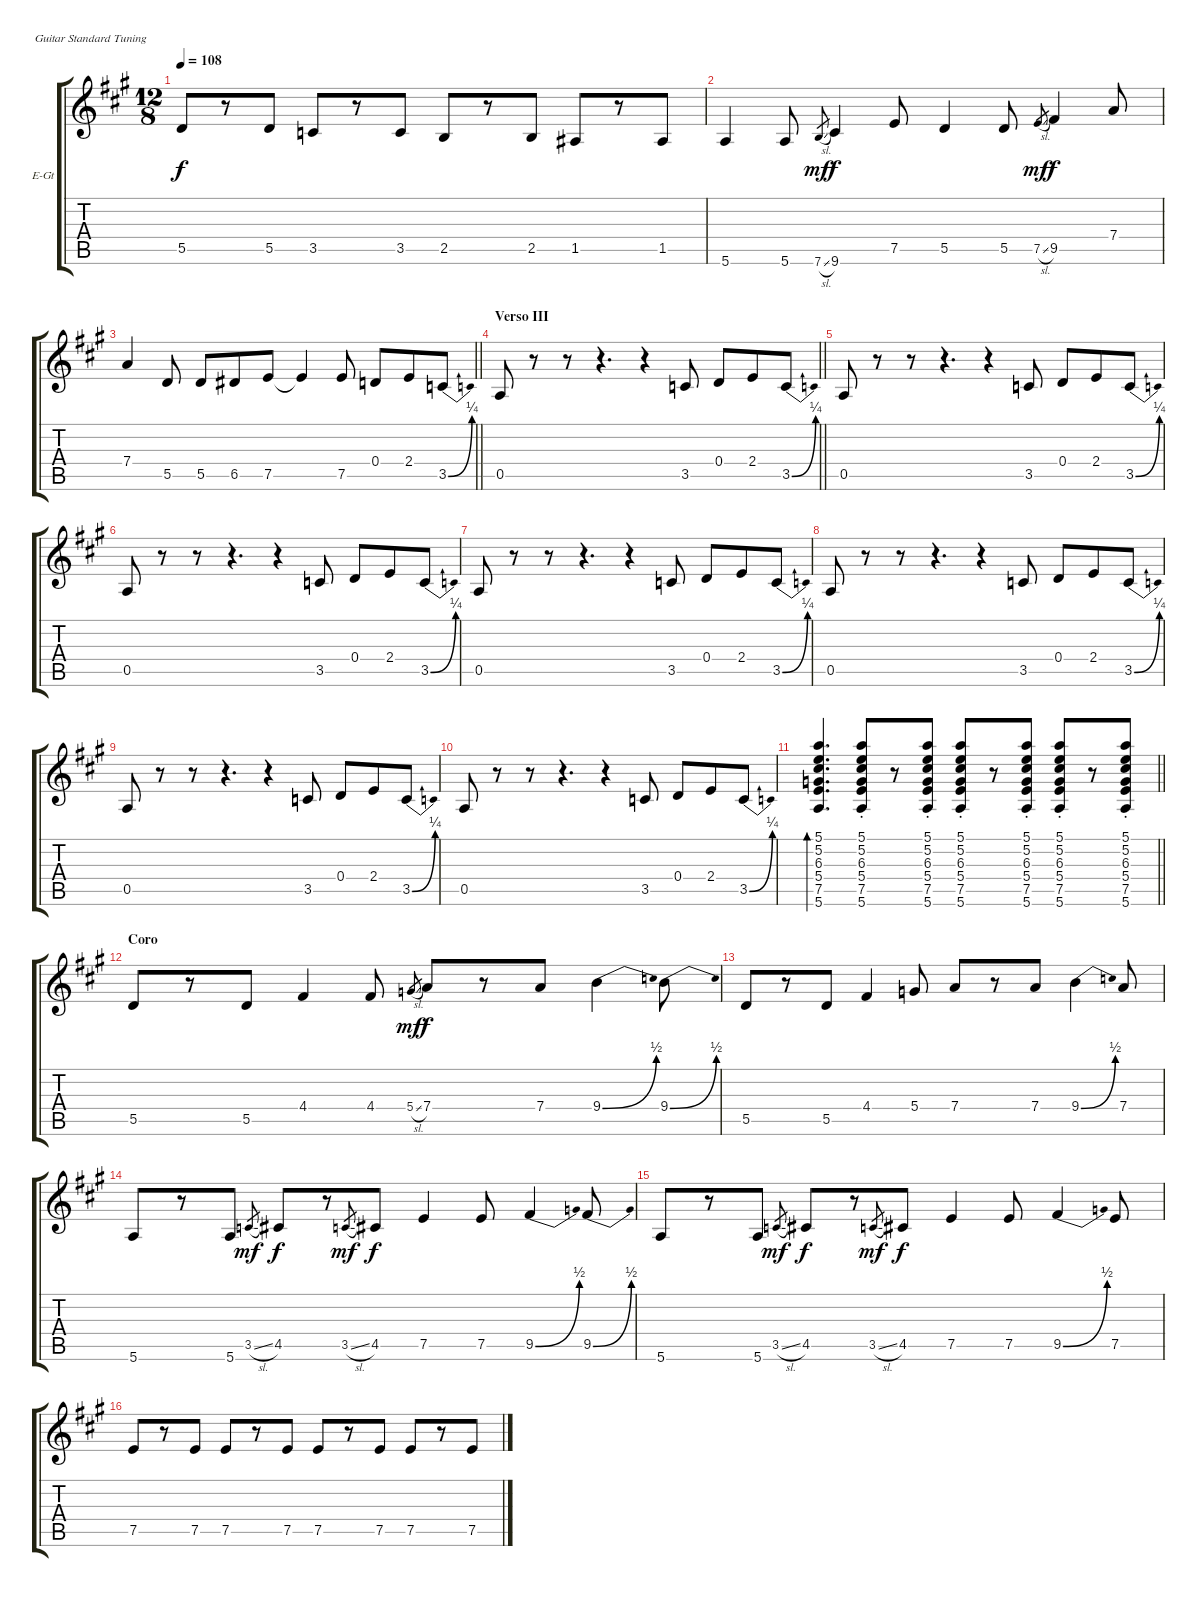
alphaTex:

\bracketExtendMode groupsimilarinstruments
\firstSystemTrackNameOrientation horizontal
\otherSystemsTrackNameOrientation horizontal
\track ("Guitarra I" "E-Gt") {instrument electricguitarclean}
\staff {score tabs}
\tuning (E4 B3 G3 D3 A2 E2)
\ts (12 8)
\tempo 108
\clef g2
\ks a
5.5.8{dy f} r.8 5.5.8 3.5.8 r.8 3.5.8 2.5.8 r.8 2.5.8 1.5.8 r.8 1.5.8 |
5.6.4 5.6.8 7.6{sl}.8{gr dy mf} 9.6.4{dy f} 7.5.8 5.5.4 5.5.8 7.5{sl}.8{gr dy mf} 9.5.4{dy f} 7.4.8 |
\barLineRight lightlight
7.4.4 5.5.8 5.5.8 6.5.8 7.5.8 7.5{t}.4 7.5.8 0.4.8 2.4.8 3.5{be (bend 0 0 60 1)}.8 |
\section ("" "Verso III")
\barLineRight lightlight
0.5.8 r.8 r.8 r.4{d} r.4 3.5.8 0.4.8 2.4.8 3.5{be (bend 0 0 60 1)}.8 |
\section ("" "")
0.5.8 r.8 r.8 r.4{d} r.4 3.5.8 0.4.8 2.4.8 3.5{be (bend 0 0 60 1)}.8 |
0.5.8 r.8 r.8 r.4{d} r.4 3.5.8 0.4.8 2.4.8 3.5{be (bend 0 0 60 1)}.8 |
0.5.8 r.8 r.8 r.4{d} r.4 3.5.8 0.4.8 2.4.8 3.5{be (bend 0 0 60 1)}.8 |
0.5.8 r.8 r.8 r.4{d} r.4 3.5.8 0.4.8 2.4.8 3.5{be (bend 0 0 60 1)}.8 |
0.5.8 r.8 r.8 r.4{d} r.4 3.5.8 0.4.8 2.4.8 3.5{be (bend 0 0 60 1)}.8 |
0.5.8 r.8 r.8 r.4{d} r.4 3.5.8 0.4.8 2.4.8 3.5{be (bend 0 0 60 1)}.8 |
\barLineRight lightlight
(5.1 5.2 6.3 5.4 7.5 5.6).4{d bd 30} (5.1{st} 5.2{st} 6.3{st} 5.4{st} 7.5{st} 5.6{st}).8 r.8 (5.1{st} 5.2{st} 6.3{st} 5.4{st} 7.5{st} 5.6{st}).8 (5.1{st} 5.2{st} 6.3{st} 5.4{st} 7.5{st} 5.6{st}).8 r.8 (5.1{st} 5.2{st} 6.3{st} 5.4{st} 7.5{st} 5.6{st}).8 (5.1{st} 5.2{st} 6.3{st} 5.4{st} 7.5{st} 5.6{st}).8 r.8 (5.1{st} 5.2{st} 6.3{st} 5.4{st} 7.5{st} 5.6{st}).8 |
\section ("" "Coro")
5.5.8 r.8 5.5.8 4.4.4 4.4.8 5.4{sl}.8{gr dy mf} 7.4.8{dy f} r.8 7.4.8 9.4{be (bend 0 0 60 2)}.4 9.4{be (bend 0 0 60 2)}.8 |
5.5.8 r.8 5.5.8 4.4.4 5.4.8 7.4.8 r.8 7.4.8 9.4{be (bend 0 0 60 2)}.4 7.4.8 |
5.6.8 r.8 5.6.8 3.5{sl}.8{gr dy mf} 4.5.8{dy f} r.8 3.5{sl}.8{gr dy mf} 4.5.8{dy f} 7.5.4 7.5.8 9.5{be (bend 0 0 60 2)}.4 9.5{be (bend 0 0 60 2)}.8 |
5.6.8 r.8 5.6.8 3.5{sl}.8{gr dy mf} 4.5.8{dy f} r.8 3.5{sl}.8{gr dy mf} 4.5.8{dy f} 7.5.4 7.5.8 9.5{be (bend 0 0 60 2)}.4 7.5.8 |
7.5.8 r.8 7.5.8 7.5.8 r.8 7.5.8 7.5.8 r.8 7.5.8 7.5.8 r.8 7.5.8
